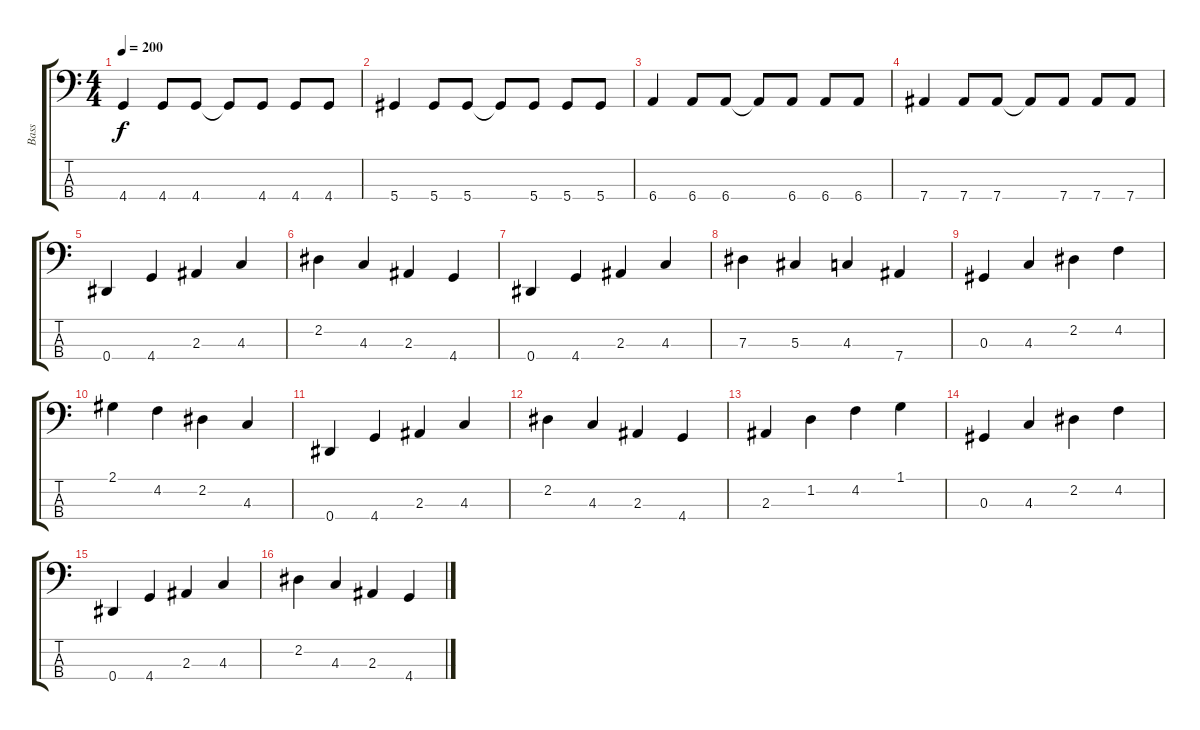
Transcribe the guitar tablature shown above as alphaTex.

\track ("Bass" "Bass") {instrument electricbasspick}
\staff {score tabs}
\tuning (Gb2 Db2 Ab1 Eb1) {hide}
\ts (4 4)
\tempo 200
\clef f4
\ks c
4.4.4{dy f} 4.4.8 4.4.8 4.4{t}.8 4.4.8 4.4.8 4.4.8 |
5.4.4 5.4.8 5.4.8 5.4{t}.8 5.4.8 5.4.8 5.4.8 |
6.4.4 6.4.8 6.4.8 6.4{t}.8 6.4.8 6.4.8 6.4.8 |
7.4.4 7.4.8 7.4.8 7.4{t}.8 7.4.8 7.4.8 7.4.8 |
0.4.4 4.4.4 2.3.4 4.3.4 |
2.2.4 4.3.4 2.3.4 4.4.4 |
0.4.4 4.4.4 2.3.4 4.3.4 |
7.3.4 5.3.4 4.3.4 7.4.4 |
0.3.4 4.3.4 2.2.4 4.2.4 |
2.1.4 4.2.4 2.2.4 4.3.4 |
0.4.4 4.4.4 2.3.4 4.3.4 |
2.2.4 4.3.4 2.3.4 4.4.4 |
2.3.4 1.2.4 4.2.4 1.1.4 |
0.3.4 4.3.4 2.2.4 4.2.4 |
0.4.4 4.4.4 2.3.4 4.3.4 |
2.2.4 4.3.4 2.3.4 4.4.4
